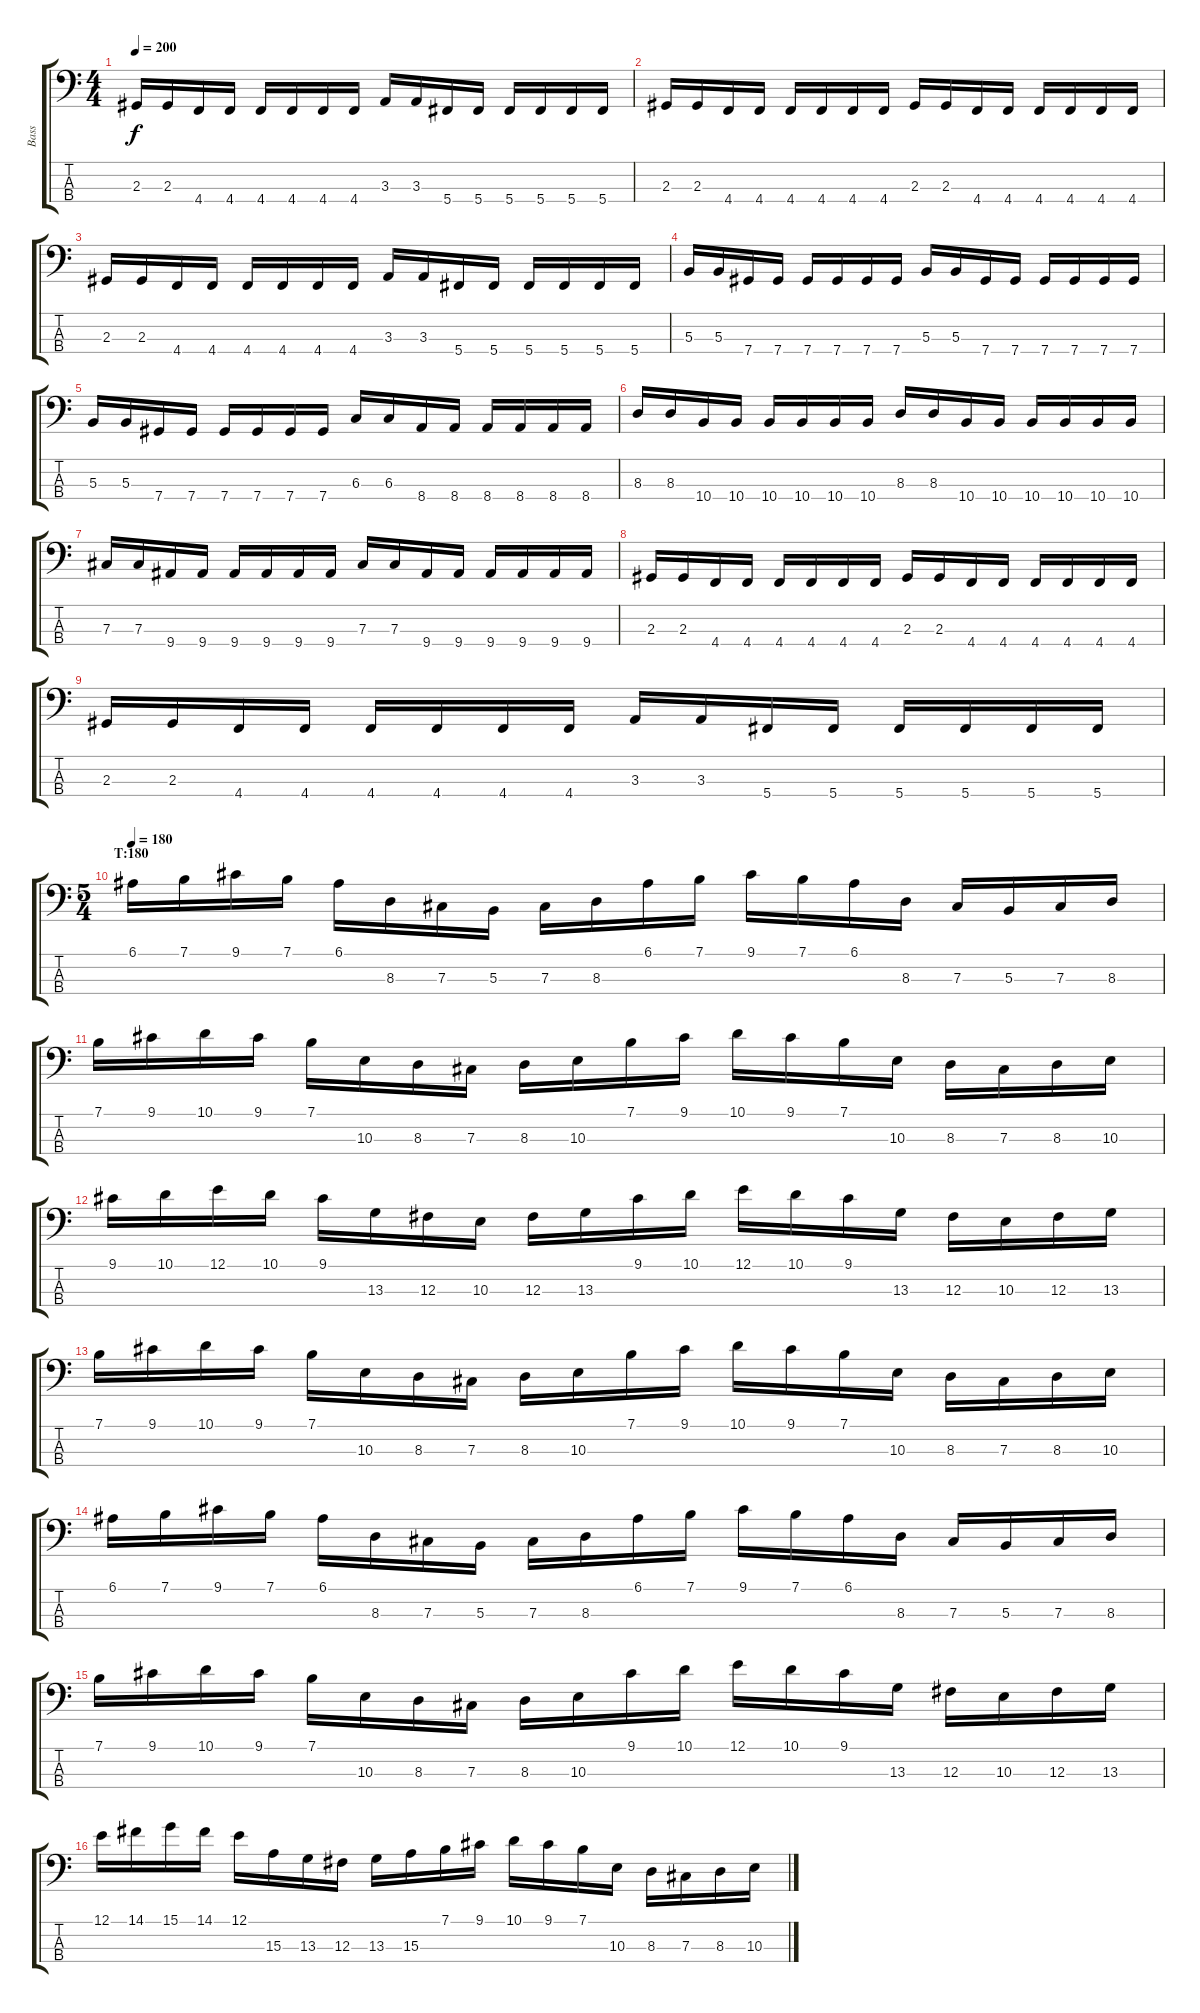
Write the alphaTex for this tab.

\track ("Bass" "Bass") {instrument electricbasspick}
\staff {score tabs}
\tuning (E2 B1 Gb1 Db1) {hide}
\ts (4 4)
\tempo 200
\clef f4
\ks c
2.3.16{dy f} 2.3.16 4.4.16 4.4.16 4.4.16 4.4.16 4.4.16 4.4.16 3.3.16 3.3.16 5.4.16 5.4.16 5.4.16 5.4.16 5.4.16 5.4.16 |
2.3.16 2.3.16 4.4.16 4.4.16 4.4.16 4.4.16 4.4.16 4.4.16 2.3.16 2.3.16 4.4.16 4.4.16 4.4.16 4.4.16 4.4.16 4.4.16 |
2.3.16 2.3.16 4.4.16 4.4.16 4.4.16 4.4.16 4.4.16 4.4.16 3.3.16 3.3.16 5.4.16 5.4.16 5.4.16 5.4.16 5.4.16 5.4.16 |
5.3.16 5.3.16 7.4.16 7.4.16 7.4.16 7.4.16 7.4.16 7.4.16 5.3.16 5.3.16 7.4.16 7.4.16 7.4.16 7.4.16 7.4.16 7.4.16 |
5.3.16 5.3.16 7.4.16 7.4.16 7.4.16 7.4.16 7.4.16 7.4.16 6.3.16 6.3.16 8.4.16 8.4.16 8.4.16 8.4.16 8.4.16 8.4.16 |
8.3.16 8.3.16 10.4.16 10.4.16 10.4.16 10.4.16 10.4.16 10.4.16 8.3.16 8.3.16 10.4.16 10.4.16 10.4.16 10.4.16 10.4.16 10.4.16 |
7.3.16 7.3.16 9.4.16 9.4.16 9.4.16 9.4.16 9.4.16 9.4.16 7.3.16 7.3.16 9.4.16 9.4.16 9.4.16 9.4.16 9.4.16 9.4.16 |
2.3.16 2.3.16 4.4.16 4.4.16 4.4.16 4.4.16 4.4.16 4.4.16 2.3.16 2.3.16 4.4.16 4.4.16 4.4.16 4.4.16 4.4.16 4.4.16 |
2.3.16 2.3.16 4.4.16 4.4.16 4.4.16 4.4.16 4.4.16 4.4.16 3.3.16 3.3.16 5.4.16 5.4.16 5.4.16 5.4.16 5.4.16 5.4.16 |
\ts (5 4)
\section ("" "T:180")
\tempo 180
6.1.16 7.1.16 9.1.16 7.1.16 6.1.16 8.3.16 7.3.16 5.3.16 7.3.16 8.3.16 6.1.16 7.1.16 9.1.16 7.1.16 6.1.16 8.3.16 7.3.16 5.3.16 7.3.16 8.3.16 |
7.1.16 9.1.16 10.1.16 9.1.16 7.1.16 10.3.16 8.3.16 7.3.16 8.3.16 10.3.16 7.1.16 9.1.16 10.1.16 9.1.16 7.1.16 10.3.16 8.3.16 7.3.16 8.3.16 10.3.16 |
9.1.16 10.1.16 12.1.16 10.1.16 9.1.16 13.3.16 12.3.16 10.3.16 12.3.16 13.3.16 9.1.16 10.1.16 12.1.16 10.1.16 9.1.16 13.3.16 12.3.16 10.3.16 12.3.16 13.3.16 |
7.1.16 9.1.16 10.1.16 9.1.16 7.1.16 10.3.16 8.3.16 7.3.16 8.3.16 10.3.16 7.1.16 9.1.16 10.1.16 9.1.16 7.1.16 10.3.16 8.3.16 7.3.16 8.3.16 10.3.16 |
6.1.16 7.1.16 9.1.16 7.1.16 6.1.16 8.3.16 7.3.16 5.3.16 7.3.16 8.3.16 6.1.16 7.1.16 9.1.16 7.1.16 6.1.16 8.3.16 7.3.16 5.3.16 7.3.16 8.3.16 |
7.1.16 9.1.16 10.1.16 9.1.16 7.1.16 10.3.16 8.3.16 7.3.16 8.3.16 10.3.16 9.1.16 10.1.16 12.1.16 10.1.16 9.1.16 13.3.16 12.3.16 10.3.16 12.3.16 13.3.16 |
12.1.16 14.1.16 15.1.16 14.1.16 12.1.16 15.3.16 13.3.16 12.3.16 13.3.16 15.3.16 7.1.16 9.1.16 10.1.16 9.1.16 7.1.16 10.3.16 8.3.16 7.3.16 8.3.16 10.3.16
